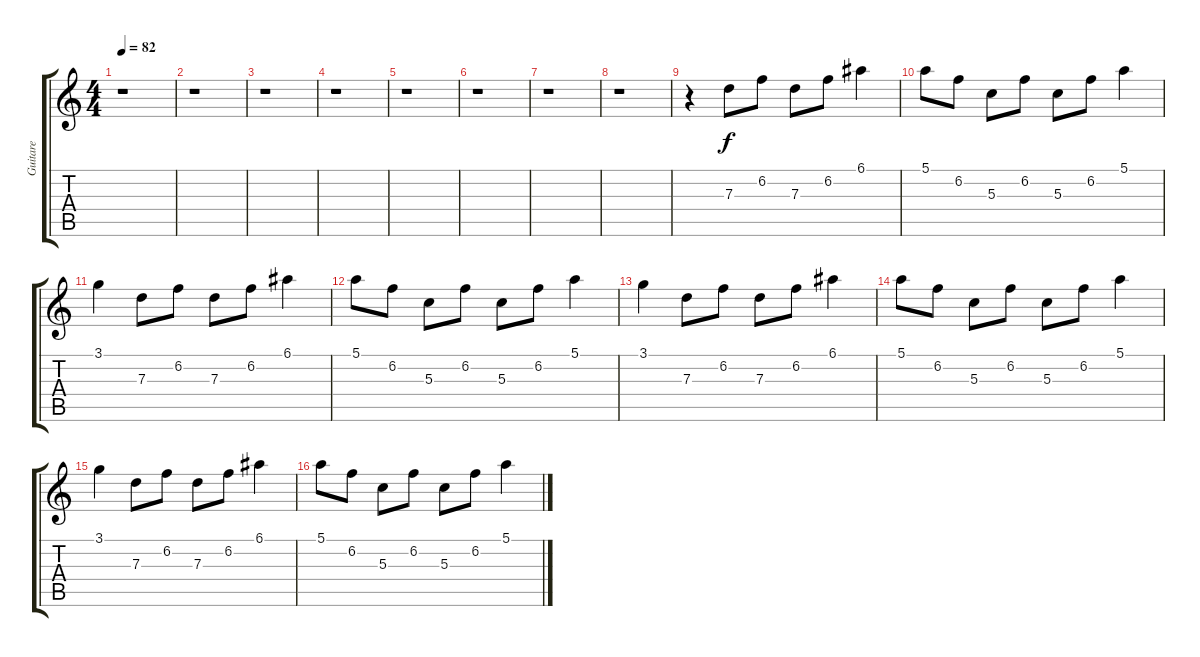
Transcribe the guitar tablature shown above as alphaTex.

\track ("Guitare" "Guitare") {instrument acousticguitarnylon}
\staff {score tabs}
\tuning (E4 B3 G3 D3 A2 E2) {hide}
\ts (4 4)
\tempo 82
\clef g2
\ks c
r.1{dy f instrument acousticguitarnylon} |
r.1 |
r.1 |
r.1 |
r.1 |
r.1 |
r.1 |
r.1 |
r.4 7.3.8 6.2.8 7.3.8 6.2.8 6.1.4 |
5.1.8 6.2.8 5.3.8 6.2.8 5.3.8 6.2.8 5.1.4 |
3.1.4 7.3.8 6.2.8 7.3.8 6.2.8 6.1.4 |
5.1.8 6.2.8 5.3.8 6.2.8 5.3.8 6.2.8 5.1.4 |
3.1.4 7.3.8 6.2.8 7.3.8 6.2.8 6.1.4 |
5.1.8 6.2.8 5.3.8 6.2.8 5.3.8 6.2.8 5.1.4 |
3.1.4 7.3.8 6.2.8 7.3.8 6.2.8 6.1.4 |
5.1.8 6.2.8 5.3.8 6.2.8 5.3.8 6.2.8 5.1.4
